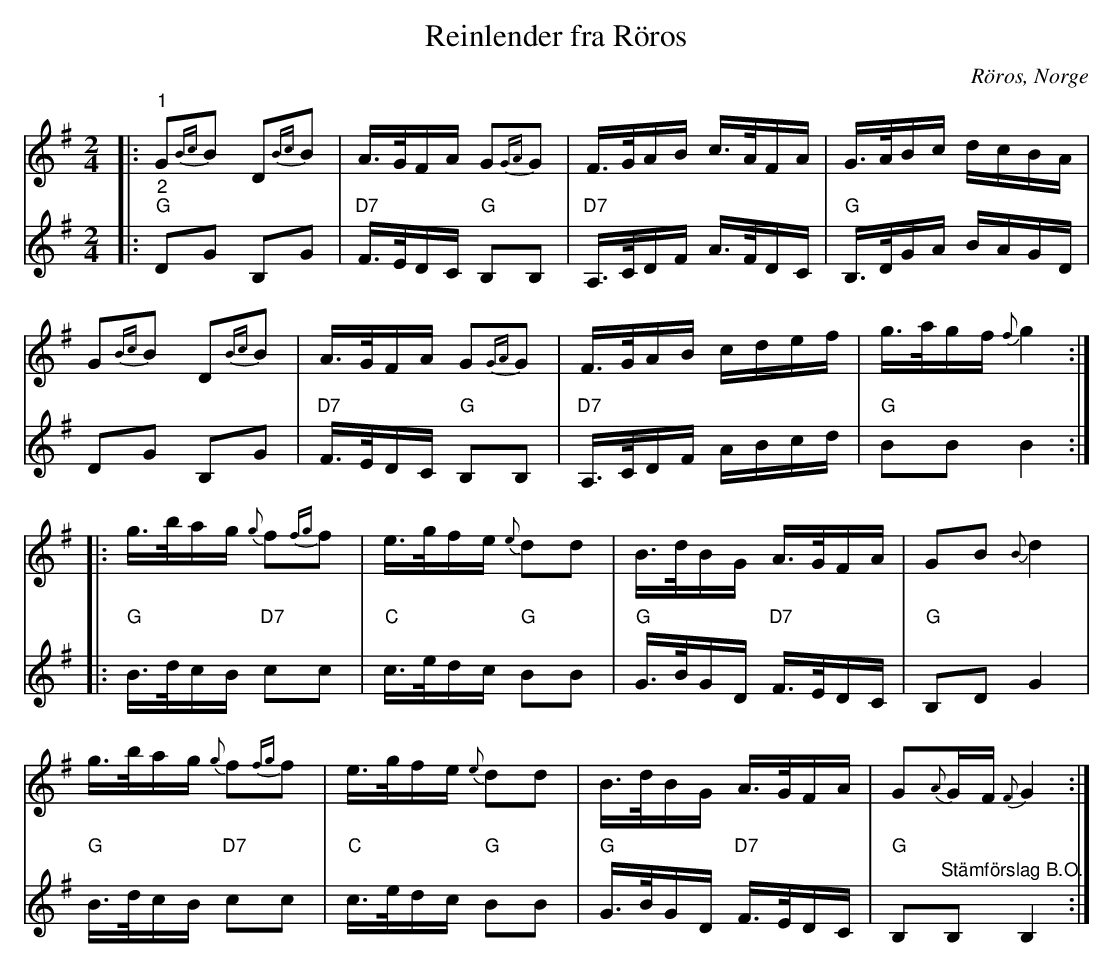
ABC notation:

X:1
T:Reinlender fra Röros
O:Röros, Norge
L:1/16
M:2/4
K:G
V:1
|:"^1" G2{Bc}B2 D2{Bc}B2 | A>GFA G2{GA}G2 | F>GAB c>AFA | G>ABc dcBA |
G2{Bc}B2 D2{Bc}B2 | A>GFA G2{GA}G2 | F>GAB cdef | g>agf{f} g4 ::
g>bag{g} f2{fg}f2 | e>gfe{e} d2d2 | B>dBG A>GFA | G2B2{B} d4 |
g>bag{g} f2{fg}f2 | e>gfe{e} d2d2 | B>dBG A>GFA | G2{A}GF{F} G4 :|
V:2
|:"^2""G" D2G2 B,2G2 |"D7" F>EDC"G" B,2B,2 |"D7" A,>CDF A>FDC |"G" B,>DGA BAGD |
D2G2 B,2G2 | "D7" F>EDC"G" B,2B,2 |"D7" A,>CDF ABcd |"G" B2B2 B4 ::
"G" B>dcB"D7" c2c2 | "C" c>edc"G" B2B2 | "G" G>BGD "D7" F>EDC | "G" B,2D2 G4 |
"G" B>dcB "D7" c2c2 |"C" c>edc"G" B2B2 | "G" G>BGD "D7" F>EDC | "G" B,2"^Stämförslag B.O."B,2 B,4 :|
